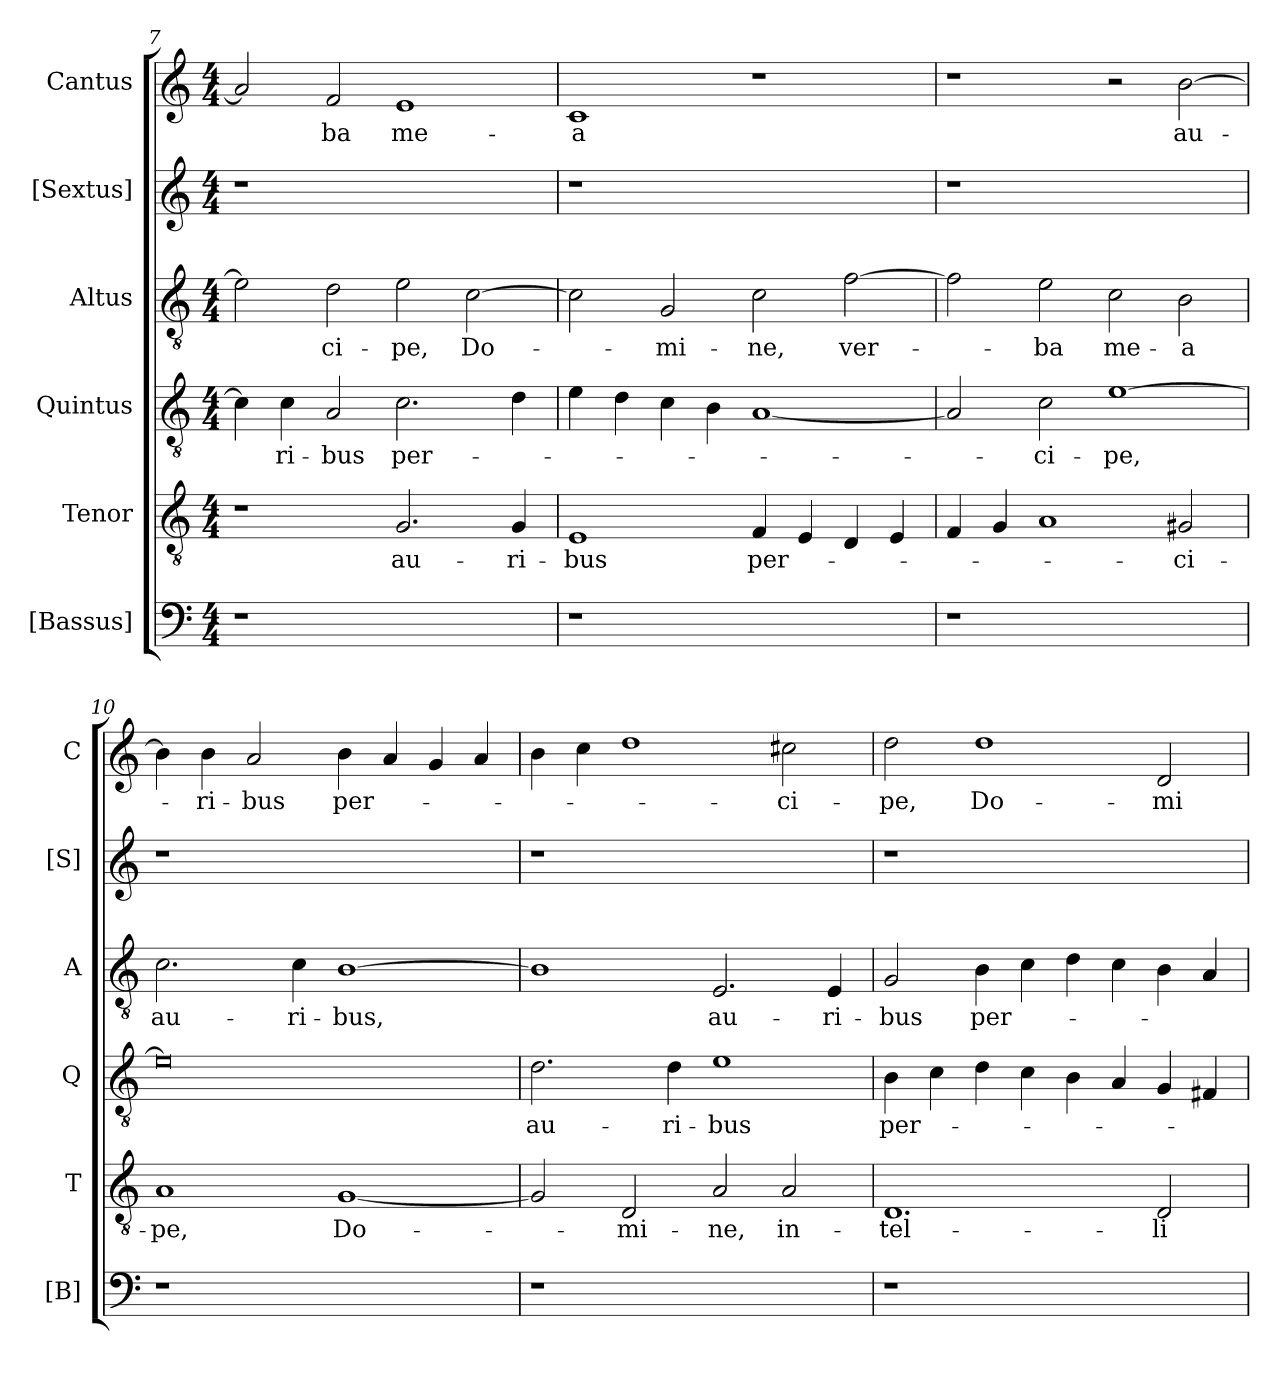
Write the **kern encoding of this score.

**kern	**kern	**text	**kern	**text	**kern	**text	**kern	**kern	**text
*part6	*part5	*part5	*part4	*part4	*part3	*part3	*part2	*part1	*part1
*staff6	*staff5	*staff5	*staff4	*staff4	*staff3	*staff3	*staff2	*staff1	*staff1
*I"[Bassus]	*I"Tenor	*	*I"Quintus	*	*I"Altus	*	*I"[Sextus]	*I"Cantus	*
*I'[B]	*I'T	*	*I'Q	*	*I'A	*	*I'[S]	*I'C	*
*clefF4	*clefGv2	*	*clefGv2	*	*clefGv2	*	*clefG2	*clefG2	*
*k[]	*k[]	*	*k[]	*	*k[]	*	*k[]	*k[]	*
*C:	*C:	*	*C:	*	*C:	*	*C:	*C:	*
*M4/4	*M4/4	*	*M4/4	*	*M4/4	*	*M4/4	*M4/4	*
=7	=7	=7	=7	=7	=7	=7	=7	=7	=7
1r	1r	.	4c\]	.	2e\]	.	1r	2a/]	.
.	.	.	4c\	-ri-	.	.	.	.	.
.	.	.	2A/	-bus	2d\	-ci-	.	2f/	-ba
1ryy	2.G/	au-	2.c\	per-	2e\	-pe,	1ryy	1e/	me-
.	.	.	.	.	[2c\	Do-	.	.	.
.	4G/	-ri-	4d\	.	.	.	.	.	.
=8	=8	=8	=8	=8	=8	=8	=8	=8	=8
1r	1E/	-bus	4e\	.	2c\]	.	1r	1c/	-a
.	.	.	4d\	.	.	.	.	.	.
.	.	.	4c\	.	2G/	-mi-	.	.	.
.	.	.	4B\	.	.	.	.	.	.
1ryy	4F/	per-	[1A/	.	2c\	-ne,	1ryy	1r	.
.	4E/	.	.	.	.	.	.	.	.
.	4D/	.	.	.	[2f\	ver-	.	.	.
.	4E/	.	.	.	.	.	.	.	.
=9	=9	=9	=9	=9	=9	=9	=9	=9	=9
1r	4F/	.	2A/]	.	2f\]	.	1r	1r	.
.	4G/	.	.	.	.	.	.	.	.
.	1A/	.	2c\	-ci-	2e\	-ba	.	.	.
1ryy	.	.	[1e\	-pe,	2c\	me-	1ryy	2r	.
.	2G#X/	-ci-	.	.	2B\	-a	.	[2b\	au-
=10	=10	=10	=10	=10	=10	=10	=10	=10	=10
1r	1A/	-pe,	0e\]	.	2.c\	au-	1r	4b\]	.
.	.	.	.	.	.	.	.	4b\	-ri-
.	.	.	.	.	.	.	.	2a/	-bus
.	.	.	.	.	4c\	-ri-	.	.	.
1ryy	[1G/	Do-	.	.	[1B\	-bus,	1ryy	4b\	per-
.	.	.	.	.	.	.	.	4a/	.
.	.	.	.	.	.	.	.	4g/	.
.	.	.	.	.	.	.	.	4a/	.
=11	=11	=11	=11	=11	=11	=11	=11	=11	=11
1r	2G/]	.	2.d\	au-	1B\]	.	1r	4b\	.
.	.	.	.	.	.	.	.	4cc\	.
.	2D/	-mi-	.	.	.	.	.	1dd\	.
.	.	.	4d\	-ri-	.	.	.	.	.
1ryy	2A/	-ne,	1e\	-bus	2.E/	au-	1ryy	.	.
.	2A/	in-	.	.	.	.	.	2cc#X\	-ci-
.	.	.	.	.	4E/	-ri-	.	.	.
=12	=12	=12	=12	=12	=12	=12	=12	=12	=12
1r	1.D/	-tel-	4B\	per-	2G/	-bus	1r	2dd\	-pe,
.	.	.	4c\	.	.	.	.	.	.
.	.	.	4d\	.	4B\	per-	.	1dd\	Do-
.	.	.	4c\	.	4c\	.	.	.	.
1ryy	.	.	4B\	.	4d\	.	1ryy	.	.
.	.	.	4A/	.	4c\	.	.	.	.
.	2D/	-li-	4G/	.	4B\	.	.	2d/	-mi-
.	.	.	4F#X/	.	4A/	.	.	.	.
=	=	=	=	=	=	=	=	=	=
*-	*-	*-	*-	*-	*-	*-	*-	*-	*-
